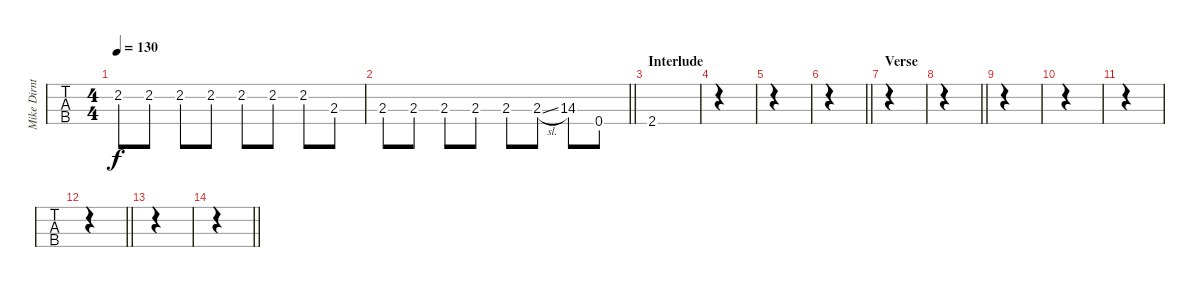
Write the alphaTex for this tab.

\track ("Mike Dirnt - Bass" "Mike Dirnt") {instrument electricbassfinger}
\staff {tabs}
\tuning (G2 D2 A1 E1) {hide}
\ts (4 4)
\tempo 130
\clef f4
\ks c
2.2.8{dy f} 2.2.8 2.2.8 2.2.8 2.2.8 2.2.8 2.2.8 2.3.8 |
\barLineRight lightlight
2.3.8 2.3.8 2.3.8 2.3.8 2.3.8 2.3{sl}.8 14.3.8 0.4.8 |
\section ("" "Interlude")
2.4.1 |
|
|
\barLineRight lightlight
|
\section ("" "Verse")
|
\barLineRight lightlight
|
|
|
|
\barLineRight lightlight
|
|
\barLineRight lightlight
